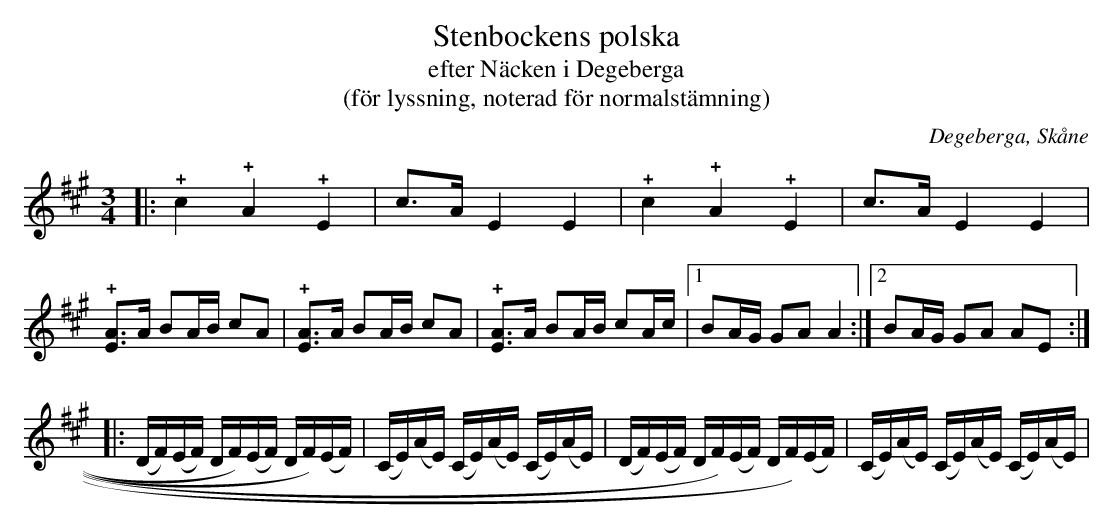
X:1
T:Stenbockens polska
T:efter Näcken i Degeberga
T:(för lyssning, noterad för normalstämning)
O:Degeberga, Skåne
M:3/4
L:1/4
Q:100
K:A
[L:1/4]|: !+!c !+!A !+!E | c/>A/ E E | !+!c !+!A !+!E | c/>A/ E E |
[L:1/8] !+![EA]>A BA/B/ cA | !+![EA]>A BA/B/ cA | !+![EA]>A BA/B/ cA/c/ |1 BA/G/ GA A2 :|2 BA/G/ GA AE :|
[L:1/16]|: (DF)(EF) DF)(EF) DF)(EF) | (CE)(AE) (CE)(AE) (CE)(AE) | (DF)(EF) DF)(EF) DF)(EF) | (CE)(AE) (CE)(AE) (CE)(AE) |
